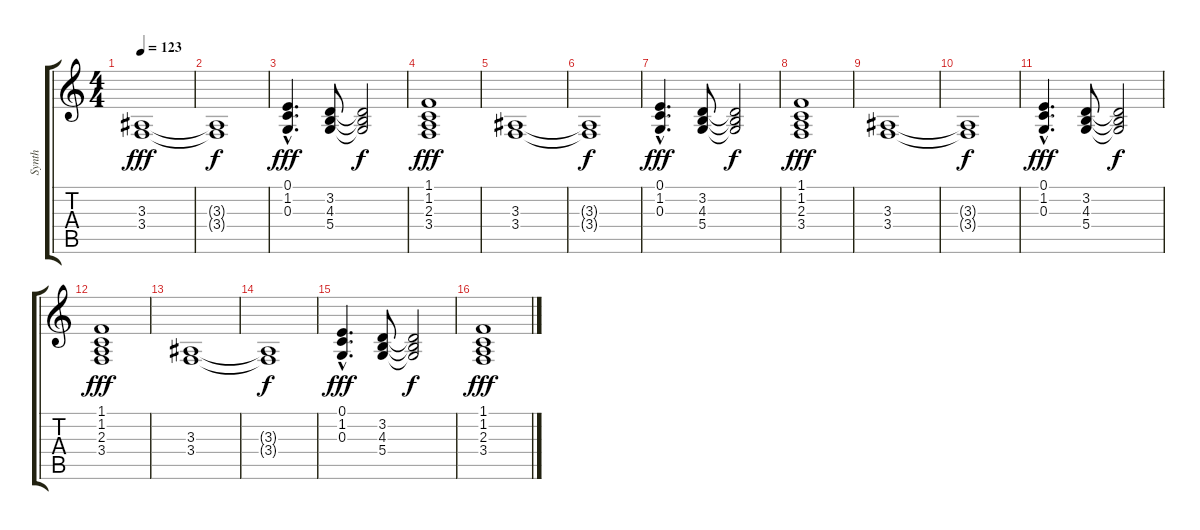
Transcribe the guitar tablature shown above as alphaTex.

\track ("Synth" "Synth") {instrument pad3polysynth}
\staff {score tabs}
\tuning (E4 B3 G3 D3 A2 E2) {hide}
\ts (4 4)
\tempo 123
\clef g2
\ks c
(3.3 3.4).1{dy fff} |
(3.3{t} 3.4{t}).1{dy f} |
(0.1{hac} 1.2{hac} 0.3{hac}).4{d dy fff} (3.2 4.3 5.4).8 (3.2{t} 4.3{t} 5.4{t}).2{dy f} |
(1.1 1.2 2.3 3.4).1{dy fff} |
(3.3 3.4).1 |
(3.3{t} 3.4{t}).1{dy f} |
(0.1{hac} 1.2{hac} 0.3{hac}).4{d dy fff} (3.2 4.3 5.4).8 (3.2{t} 4.3{t} 5.4{t}).2{dy f} |
(1.1 1.2 2.3 3.4).1{dy fff} |
(3.3 3.4).1 |
(3.3{t} 3.4{t}).1{dy f} |
(0.1{hac} 1.2{hac} 0.3{hac}).4{d dy fff} (3.2 4.3 5.4).8 (3.2{t} 4.3{t} 5.4{t}).2{dy f} |
(1.1 1.2 2.3 3.4).1{dy fff} |
(3.3 3.4).1 |
(3.3{t} 3.4{t}).1{dy f} |
(0.1{hac} 1.2{hac} 0.3{hac}).4{d dy fff} (3.2 4.3 5.4).8 (3.2{t} 4.3{t} 5.4{t}).2{dy f} |
(1.1 1.2 2.3 3.4).1{dy fff}
